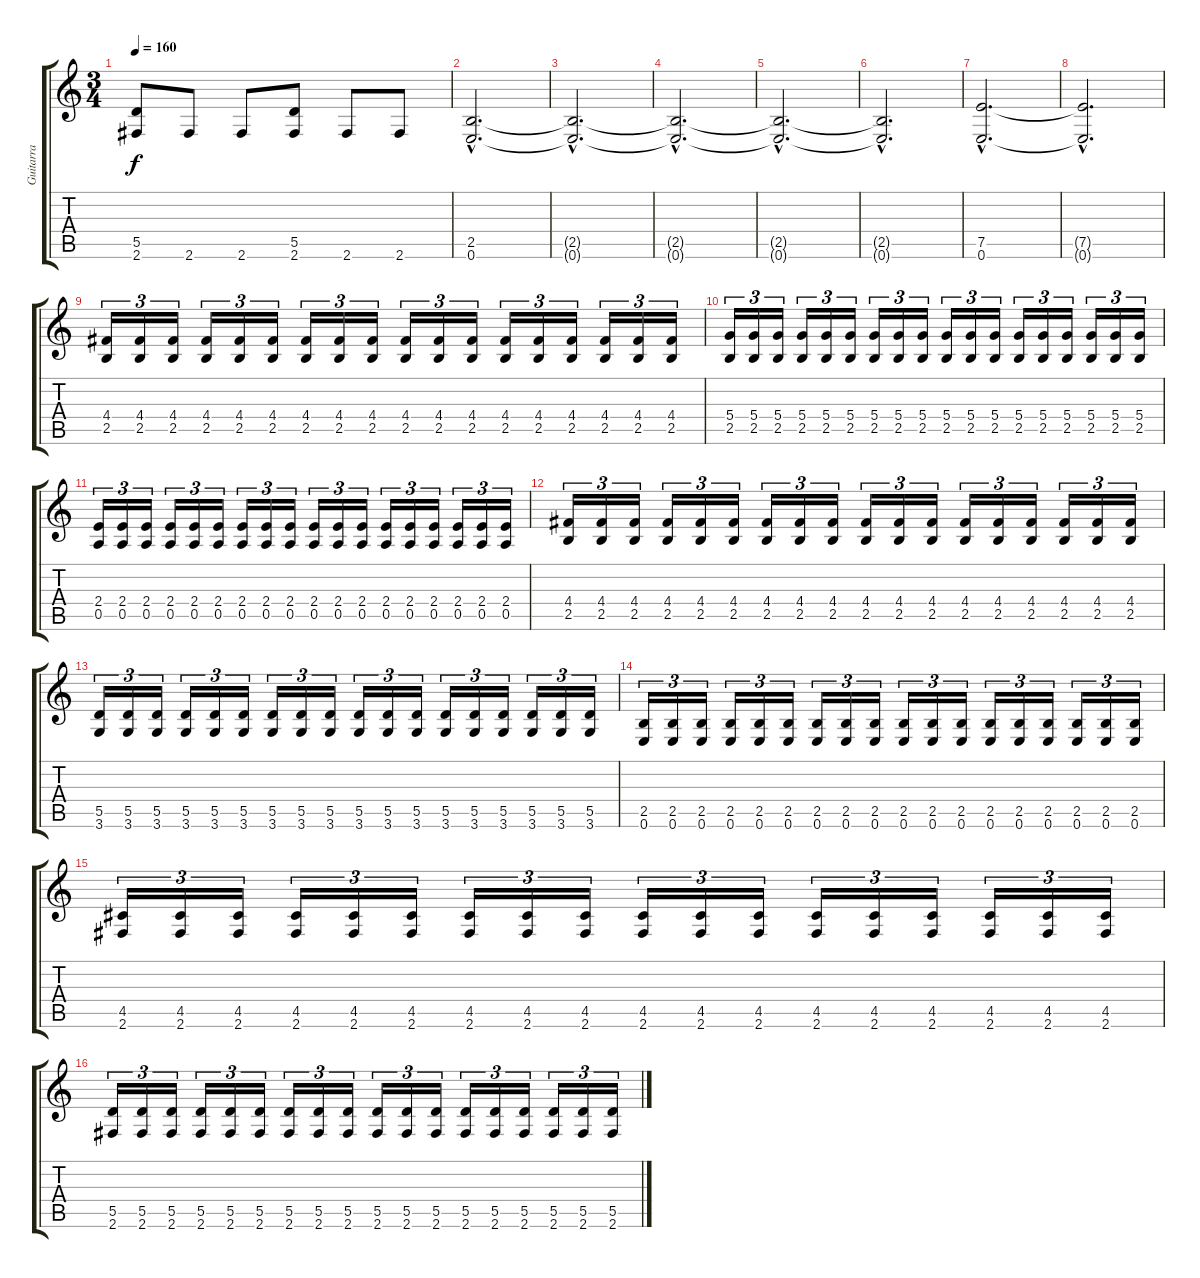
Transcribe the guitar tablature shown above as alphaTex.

\track ("Guitarra" "Guitarra") {instrument distortionguitar}
\staff {score tabs}
\tuning (E4 B3 G3 D3 A2 E2) {hide}
\ts (3 4)
\tempo 160
\clef g2
\ks c
(5.5 2.6).8{dy f} 2.6.8 2.6.8 (5.5 2.6).8 2.6.8 2.6.8 |
(2.5{hac} 0.6{hac}).2{d} |
(2.5{hac t} 0.6{hac t}).2{d} |
(2.5{hac t} 0.6{hac t}).2{d} |
(2.5{hac t} 0.6{hac t}).2{d} |
(2.5{hac t} 0.6{hac t}).2{d} |
(7.5{hac} 0.6{hac}).2{d} |
(7.5{hac t} 0.6{hac t}).2{d} |
(4.4 2.5).16{tu (3 2)} (4.4 2.5).16{tu (3 2)} (4.4 2.5).16{tu (3 2)} (4.4 2.5).16{tu (3 2)} (4.4 2.5).16{tu (3 2)} (4.4 2.5).16{tu (3 2)} (4.4 2.5).16{tu (3 2)} (4.4 2.5).16{tu (3 2)} (4.4 2.5).16{tu (3 2)} (4.4 2.5).16{tu (3 2)} (4.4 2.5).16{tu (3 2)} (4.4 2.5).16{tu (3 2)} (4.4 2.5).16{tu (3 2)} (4.4 2.5).16{tu (3 2)} (4.4 2.5).16{tu (3 2)} (4.4 2.5).16{tu (3 2)} (4.4 2.5).16{tu (3 2)} (4.4 2.5).16{tu (3 2)} |
(5.4 2.5).16{tu (3 2)} (5.4 2.5).16{tu (3 2)} (5.4 2.5).16{tu (3 2)} (5.4 2.5).16{tu (3 2)} (5.4 2.5).16{tu (3 2)} (5.4 2.5).16{tu (3 2)} (5.4 2.5).16{tu (3 2)} (5.4 2.5).16{tu (3 2)} (5.4 2.5).16{tu (3 2)} (5.4 2.5).16{tu (3 2)} (5.4 2.5).16{tu (3 2)} (5.4 2.5).16{tu (3 2)} (5.4 2.5).16{tu (3 2)} (5.4 2.5).16{tu (3 2)} (5.4 2.5).16{tu (3 2)} (5.4 2.5).16{tu (3 2)} (5.4 2.5).16{tu (3 2)} (5.4 2.5).16{tu (3 2)} |
(2.4 0.5).16{tu (3 2)} (2.4 0.5).16{tu (3 2)} (2.4 0.5).16{tu (3 2)} (2.4 0.5).16{tu (3 2)} (2.4 0.5).16{tu (3 2)} (2.4 0.5).16{tu (3 2)} (2.4 0.5).16{tu (3 2)} (2.4 0.5).16{tu (3 2)} (2.4 0.5).16{tu (3 2)} (2.4 0.5).16{tu (3 2)} (2.4 0.5).16{tu (3 2)} (2.4 0.5).16{tu (3 2)} (2.4 0.5).16{tu (3 2)} (2.4 0.5).16{tu (3 2)} (2.4 0.5).16{tu (3 2)} (2.4 0.5).16{tu (3 2)} (2.4 0.5).16{tu (3 2)} (2.4 0.5).16{tu (3 2)} |
(4.4 2.5).16{tu (3 2)} (4.4 2.5).16{tu (3 2)} (4.4 2.5).16{tu (3 2)} (4.4 2.5).16{tu (3 2)} (4.4 2.5).16{tu (3 2)} (4.4 2.5).16{tu (3 2)} (4.4 2.5).16{tu (3 2)} (4.4 2.5).16{tu (3 2)} (4.4 2.5).16{tu (3 2)} (4.4 2.5).16{tu (3 2)} (4.4 2.5).16{tu (3 2)} (4.4 2.5).16{tu (3 2)} (4.4 2.5).16{tu (3 2)} (4.4 2.5).16{tu (3 2)} (4.4 2.5).16{tu (3 2)} (4.4 2.5).16{tu (3 2)} (4.4 2.5).16{tu (3 2)} (4.4 2.5).16{tu (3 2)} |
(5.5 3.6).16{tu (3 2)} (5.5 3.6).16{tu (3 2)} (5.5 3.6).16{tu (3 2)} (5.5 3.6).16{tu (3 2)} (5.5 3.6).16{tu (3 2)} (5.5 3.6).16{tu (3 2)} (5.5 3.6).16{tu (3 2)} (5.5 3.6).16{tu (3 2)} (5.5 3.6).16{tu (3 2)} (5.5 3.6).16{tu (3 2)} (5.5 3.6).16{tu (3 2)} (5.5 3.6).16{tu (3 2)} (5.5 3.6).16{tu (3 2)} (5.5 3.6).16{tu (3 2)} (5.5 3.6).16{tu (3 2)} (5.5 3.6).16{tu (3 2)} (5.5 3.6).16{tu (3 2)} (5.5 3.6).16{tu (3 2)} |
(2.5 0.6).16{tu (3 2)} (2.5 0.6).16{tu (3 2)} (2.5 0.6).16{tu (3 2)} (2.5 0.6).16{tu (3 2)} (2.5 0.6).16{tu (3 2)} (2.5 0.6).16{tu (3 2)} (2.5 0.6).16{tu (3 2)} (2.5 0.6).16{tu (3 2)} (2.5 0.6).16{tu (3 2)} (2.5 0.6).16{tu (3 2)} (2.5 0.6).16{tu (3 2)} (2.5 0.6).16{tu (3 2)} (2.5 0.6).16{tu (3 2)} (2.5 0.6).16{tu (3 2)} (2.5 0.6).16{tu (3 2)} (2.5 0.6).16{tu (3 2)} (2.5 0.6).16{tu (3 2)} (2.5 0.6).16{tu (3 2)} |
(4.5 2.6).16{tu (3 2)} (4.5 2.6).16{tu (3 2)} (4.5 2.6).16{tu (3 2)} (4.5 2.6).16{tu (3 2)} (4.5 2.6).16{tu (3 2)} (4.5 2.6).16{tu (3 2)} (4.5 2.6).16{tu (3 2)} (4.5 2.6).16{tu (3 2)} (4.5 2.6).16{tu (3 2)} (4.5 2.6).16{tu (3 2)} (4.5 2.6).16{tu (3 2)} (4.5 2.6).16{tu (3 2)} (4.5 2.6).16{tu (3 2)} (4.5 2.6).16{tu (3 2)} (4.5 2.6).16{tu (3 2)} (4.5 2.6).16{tu (3 2)} (4.5 2.6).16{tu (3 2)} (4.5 2.6).16{tu (3 2)} |
(5.5 2.6).16{tu (3 2)} (5.5 2.6).16{tu (3 2)} (5.5 2.6).16{tu (3 2)} (5.5 2.6).16{tu (3 2)} (5.5 2.6).16{tu (3 2)} (5.5 2.6).16{tu (3 2)} (5.5 2.6).16{tu (3 2)} (5.5 2.6).16{tu (3 2)} (5.5 2.6).16{tu (3 2)} (5.5 2.6).16{tu (3 2)} (5.5 2.6).16{tu (3 2)} (5.5 2.6).16{tu (3 2)} (5.5 2.6).16{tu (3 2)} (5.5 2.6).16{tu (3 2)} (5.5 2.6).16{tu (3 2)} (5.5 2.6).16{tu (3 2)} (5.5 2.6).16{tu (3 2)} (5.5 2.6).16{tu (3 2)}
